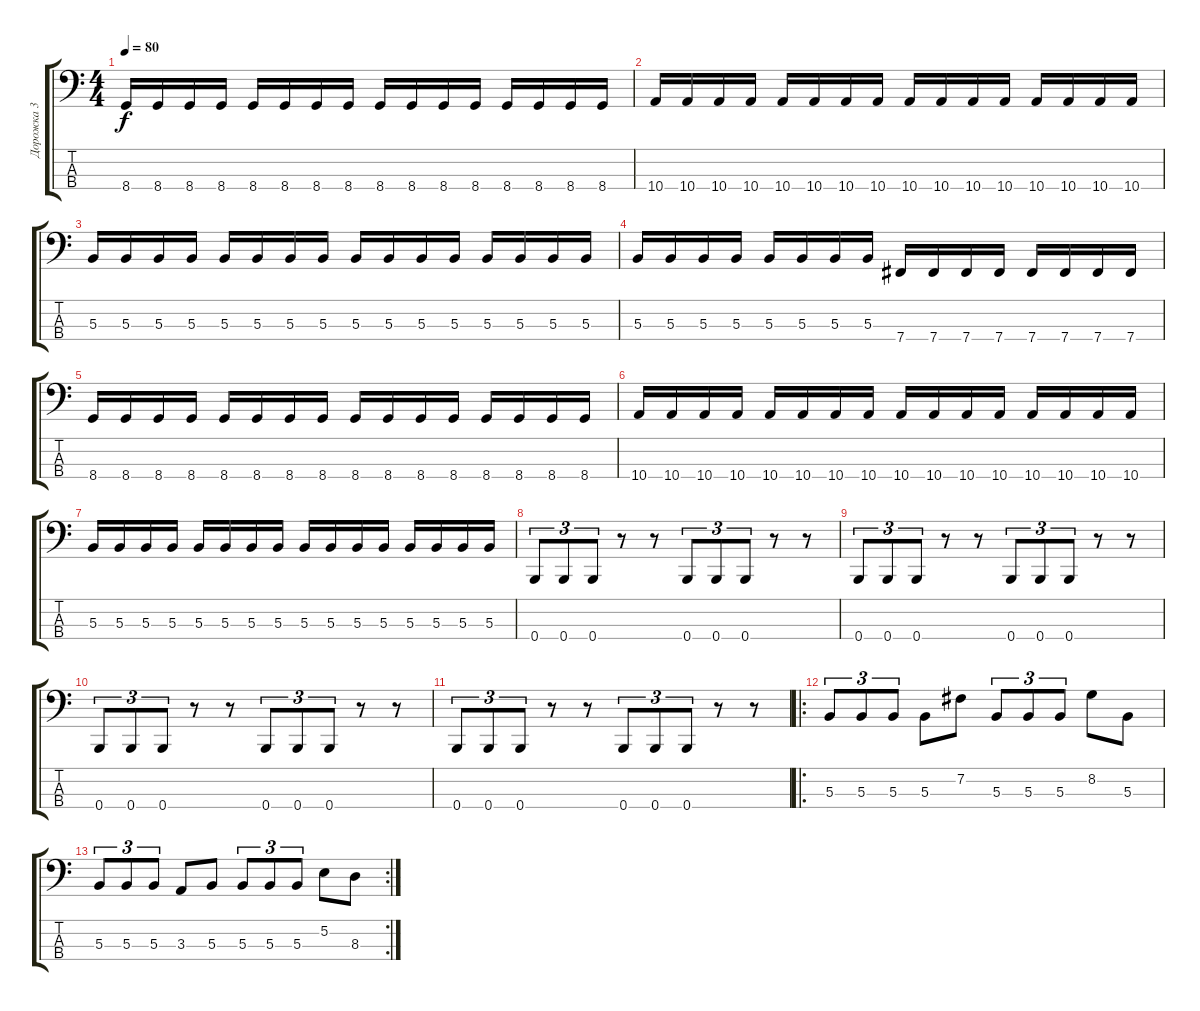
\track ("Дорожка 3" "Дорожка 3") {instrument electricbassfinger}
\staff {score tabs}
\tuning (E2 B1 Gb1 B0) {hide}
\ts (4 4)
\tempo 80
\clef f4
\ks c
8.4.16{dy f} 8.4.16 8.4.16 8.4.16 8.4.16 8.4.16 8.4.16 8.4.16 8.4.16 8.4.16 8.4.16 8.4.16 8.4.16 8.4.16 8.4.16 8.4.16 |
10.4.16 10.4.16 10.4.16 10.4.16 10.4.16 10.4.16 10.4.16 10.4.16 10.4.16 10.4.16 10.4.16 10.4.16 10.4.16 10.4.16 10.4.16 10.4.16 |
5.3.16 5.3.16 5.3.16 5.3.16 5.3.16 5.3.16 5.3.16 5.3.16 5.3.16 5.3.16 5.3.16 5.3.16 5.3.16 5.3.16 5.3.16 5.3.16 |
5.3.16 5.3.16 5.3.16 5.3.16 5.3.16 5.3.16 5.3.16 5.3.16 7.4.16 7.4.16 7.4.16 7.4.16 7.4.16 7.4.16 7.4.16 7.4.16 |
8.4.16 8.4.16 8.4.16 8.4.16 8.4.16 8.4.16 8.4.16 8.4.16 8.4.16 8.4.16 8.4.16 8.4.16 8.4.16 8.4.16 8.4.16 8.4.16 |
10.4.16 10.4.16 10.4.16 10.4.16 10.4.16 10.4.16 10.4.16 10.4.16 10.4.16 10.4.16 10.4.16 10.4.16 10.4.16 10.4.16 10.4.16 10.4.16 |
5.3.16 5.3.16 5.3.16 5.3.16 5.3.16 5.3.16 5.3.16 5.3.16 5.3.16 5.3.16 5.3.16 5.3.16 5.3.16 5.3.16 5.3.16 5.3.16 |
0.4.8{tu (3 2)} 0.4.8{tu (3 2)} 0.4.8{tu (3 2)} r.8 r.8 0.4.8{tu (3 2)} 0.4.8{tu (3 2)} 0.4.8{tu (3 2)} r.8 r.8 |
0.4.8{tu (3 2)} 0.4.8{tu (3 2)} 0.4.8{tu (3 2)} r.8 r.8 0.4.8{tu (3 2)} 0.4.8{tu (3 2)} 0.4.8{tu (3 2)} r.8 r.8 |
0.4.8{tu (3 2)} 0.4.8{tu (3 2)} 0.4.8{tu (3 2)} r.8 r.8 0.4.8{tu (3 2)} 0.4.8{tu (3 2)} 0.4.8{tu (3 2)} r.8 r.8 |
0.4.8{tu (3 2)} 0.4.8{tu (3 2)} 0.4.8{tu (3 2)} r.8 r.8 0.4.8{tu (3 2)} 0.4.8{tu (3 2)} 0.4.8{tu (3 2)} r.8 r.8 |
\ro
5.3.8{tu (3 2)} 5.3.8{tu (3 2)} 5.3.8{tu (3 2)} 5.3.8 7.2.8 5.3.8{tu (3 2)} 5.3.8{tu (3 2)} 5.3.8{tu (3 2)} 8.2.8 5.3.8 |
\rc 2
5.3.8{tu (3 2)} 5.3.8{tu (3 2)} 5.3.8{tu (3 2)} 3.3.8 5.3.8 5.3.8{tu (3 2)} 5.3.8{tu (3 2)} 5.3.8{tu (3 2)} 5.2.8 8.3.8
